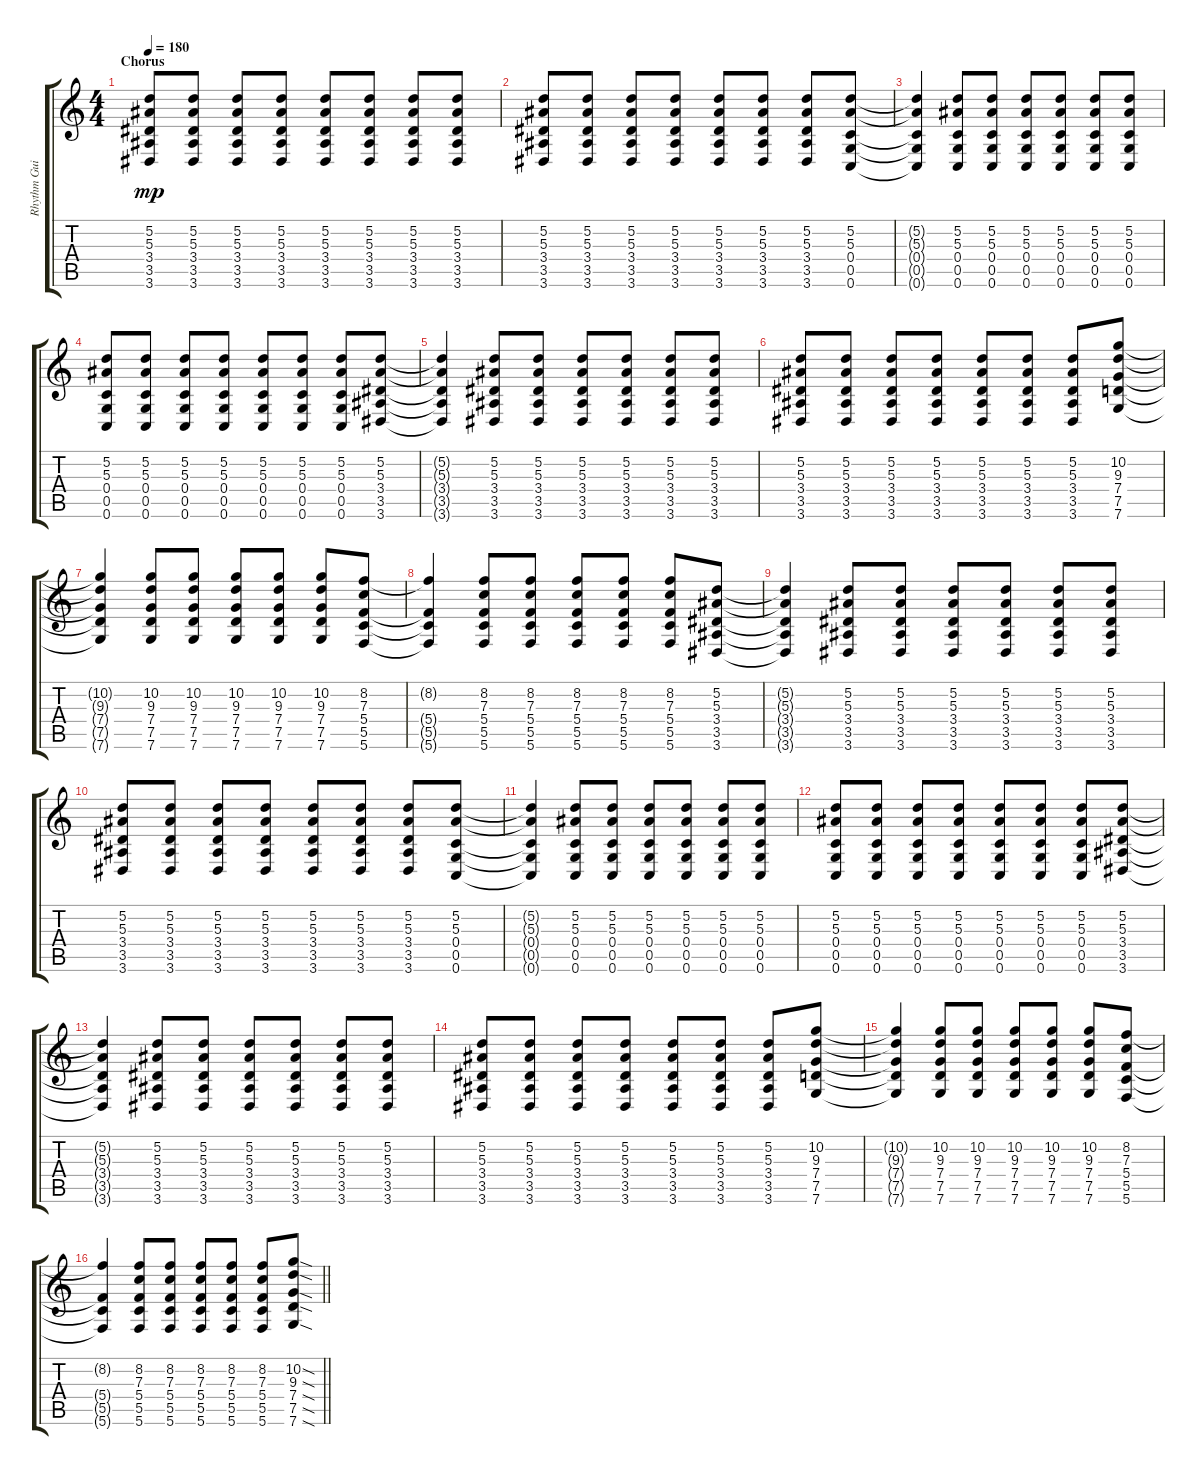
\track ("Rhythm Guitar" "Rhythm Gui") {solo instrument distortionguitar}
\staff {score tabs}
\tuning (D4 A3 F3 C3 G2 C2) {hide}
\ts (4 4)
\section ("" "Chorus")
\tempo 180
\clef g2
\ks c
(5.2 5.3 3.4 3.5 3.6).8{dy mp} (5.2 5.3 3.4 3.5 3.6).8 (5.2 5.3 3.4 3.5 3.6).8 (5.2 5.3 3.4 3.5 3.6).8 (5.2 5.3 3.4 3.5 3.6).8 (5.2 5.3 3.4 3.5 3.6).8 (5.2 5.3 3.4 3.5 3.6).8 (5.2 5.3 3.4 3.5 3.6).8 |
(5.2 5.3 3.4 3.5 3.6).8 (5.2 5.3 3.4 3.5 3.6).8 (5.2 5.3 3.4 3.5 3.6).8 (5.2 5.3 3.4 3.5 3.6).8 (5.2 5.3 3.4 3.5 3.6).8 (5.2 5.3 3.4 3.5 3.6).8 (5.2 5.3 3.4 3.5 3.6).8 (5.2 5.3 0.4 0.5 0.6).8 |
(5.2{t} 5.3{t} 0.4{t} 0.5{t} 0.6{t}).4 (5.2 5.3 0.4 0.5 0.6).8 (5.2 5.3 0.4 0.5 0.6).8 (5.2 5.3 0.4 0.5 0.6).8 (5.2 5.3 0.4 0.5 0.6).8 (5.2 5.3 0.4 0.5 0.6).8 (5.2 5.3 0.4 0.5 0.6).8 |
(5.2 5.3 0.4 0.5 0.6).8 (5.2 5.3 0.4 0.5 0.6).8 (5.2 5.3 0.4 0.5 0.6).8 (5.2 5.3 0.4 0.5 0.6).8 (5.2 5.3 0.4 0.5 0.6).8 (5.2 5.3 0.4 0.5 0.6).8 (5.2 5.3 0.4 0.5 0.6).8 (5.2 5.3 3.4 3.5 3.6).8 |
(5.2{t} 5.3{t} 3.4{t} 3.5{t} 3.6{t}).4 (5.2 5.3 3.4 3.5 3.6).8 (5.2 5.3 3.4 3.5 3.6).8 (5.2 5.3 3.4 3.5 3.6).8 (5.2 5.3 3.4 3.5 3.6).8 (5.2 5.3 3.4 3.5 3.6).8 (5.2 5.3 3.4 3.5 3.6).8 |
(5.2 5.3 3.4 3.5 3.6).8 (5.2 5.3 3.4 3.5 3.6).8 (5.2 5.3 3.4 3.5 3.6).8 (5.2 5.3 3.4 3.5 3.6).8 (5.2 5.3 3.4 3.5 3.6).8 (5.2 5.3 3.4 3.5 3.6).8 (5.2 5.3 3.4 3.5 3.6).8 (10.2 9.3 7.4 7.5 7.6).8 |
(10.2{t} 9.3{t} 7.4{t} 7.5{t} 7.6{t}).4 (10.2 9.3 7.4 7.5 7.6).8 (10.2 9.3 7.4 7.5 7.6).8 (10.2 9.3 7.4 7.5 7.6).8 (10.2 9.3 7.4 7.5 7.6).8 (10.2 9.3 7.4 7.5 7.6).8 (8.2 7.3 5.4 5.5 5.6).8 |
(8.2{t} 5.4{t} 5.5{t} 5.6{t}).4 (8.2 7.3 5.4 5.5 5.6).8 (8.2 7.3 5.4 5.5 5.6).8 (8.2 7.3 5.4 5.5 5.6).8 (8.2 7.3 5.4 5.5 5.6).8 (8.2 7.3 5.4 5.5 5.6).8 (5.2 5.3 3.4 3.5 3.6).8 |
(5.2{t} 5.3{t} 3.4{t} 3.5{t} 3.6{t}).4 (5.2 5.3 3.4 3.5 3.6).8 (5.2 5.3 3.4 3.5 3.6).8 (5.2 5.3 3.4 3.5 3.6).8 (5.2 5.3 3.4 3.5 3.6).8 (5.2 5.3 3.4 3.5 3.6).8 (5.2 5.3 3.4 3.5 3.6).8 |
(5.2 5.3 3.4 3.5 3.6).8 (5.2 5.3 3.4 3.5 3.6).8 (5.2 5.3 3.4 3.5 3.6).8 (5.2 5.3 3.4 3.5 3.6).8 (5.2 5.3 3.4 3.5 3.6).8 (5.2 5.3 3.4 3.5 3.6).8 (5.2 5.3 3.4 3.5 3.6).8 (5.2 5.3 0.4 0.5 0.6).8 |
(5.2{t} 5.3{t} 0.4{t} 0.5{t} 0.6{t}).4 (5.2 5.3 0.4 0.5 0.6).8 (5.2 5.3 0.4 0.5 0.6).8 (5.2 5.3 0.4 0.5 0.6).8 (5.2 5.3 0.4 0.5 0.6).8 (5.2 5.3 0.4 0.5 0.6).8 (5.2 5.3 0.4 0.5 0.6).8 |
(5.2 5.3 0.4 0.5 0.6).8 (5.2 5.3 0.4 0.5 0.6).8 (5.2 5.3 0.4 0.5 0.6).8 (5.2 5.3 0.4 0.5 0.6).8 (5.2 5.3 0.4 0.5 0.6).8 (5.2 5.3 0.4 0.5 0.6).8 (5.2 5.3 0.4 0.5 0.6).8 (5.2 5.3 3.4 3.5 3.6).8 |
(5.2{t} 5.3{t} 3.4{t} 3.5{t} 3.6{t}).4 (5.2 5.3 3.4 3.5 3.6).8 (5.2 5.3 3.4 3.5 3.6).8 (5.2 5.3 3.4 3.5 3.6).8 (5.2 5.3 3.4 3.5 3.6).8 (5.2 5.3 3.4 3.5 3.6).8 (5.2 5.3 3.4 3.5 3.6).8 |
(5.2 5.3 3.4 3.5 3.6).8 (5.2 5.3 3.4 3.5 3.6).8 (5.2 5.3 3.4 3.5 3.6).8 (5.2 5.3 3.4 3.5 3.6).8 (5.2 5.3 3.4 3.5 3.6).8 (5.2 5.3 3.4 3.5 3.6).8 (5.2 5.3 3.4 3.5 3.6).8 (10.2 9.3 7.4 7.5 7.6).8 |
(10.2{t} 9.3{t} 7.4{t} 7.5{t} 7.6{t}).4 (10.2 9.3 7.4 7.5 7.6).8 (10.2 9.3 7.4 7.5 7.6).8 (10.2 9.3 7.4 7.5 7.6).8 (10.2 9.3 7.4 7.5 7.6).8 (10.2 9.3 7.4 7.5 7.6).8 (8.2 7.3 5.4 5.5 5.6).8 |
\barLineRight lightlight
(8.2{t} 5.4{t} 5.5{t} 5.6{t}).4 (8.2 7.3 5.4 5.5 5.6).8 (8.2 7.3 5.4 5.5 5.6).8 (8.2 7.3 5.4 5.5 5.6).8 (8.2 7.3 5.4 5.5 5.6).8 (8.2 7.3 5.4 5.5 5.6).8 (10.2{sod} 9.3{sod} 7.4{sod} 7.5{sod} 7.6{sod}).8
